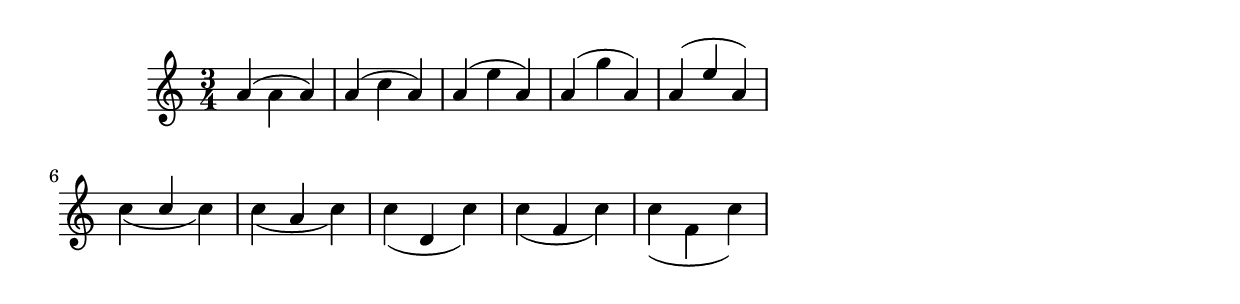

\version "2.1.7"
\header{
texidoc="
Slurs should look nice and symmetric.  The curvature may increase
only to avoid noteheads, and as little as possible.  Slurs never
run through noteheads or stems.
"
}

\score{
	\notes\relative c''{
		\time 3/4
		\slurUp
		\stemBoth a ( \stemDown a \stemBoth  a) a( c  a) a( e'  a,) a( g'  a,)
		\stemUp a( e'  a,)
		\break
		\slurDown
		\stemBoth c ( \stemUp c \stemBoth  c) c ( a  c) c( d,  c') c( f,  c')
		\stemDown c( f,  c')
	}
	\paper{
		linewidth = 120.\mm
	}
}

